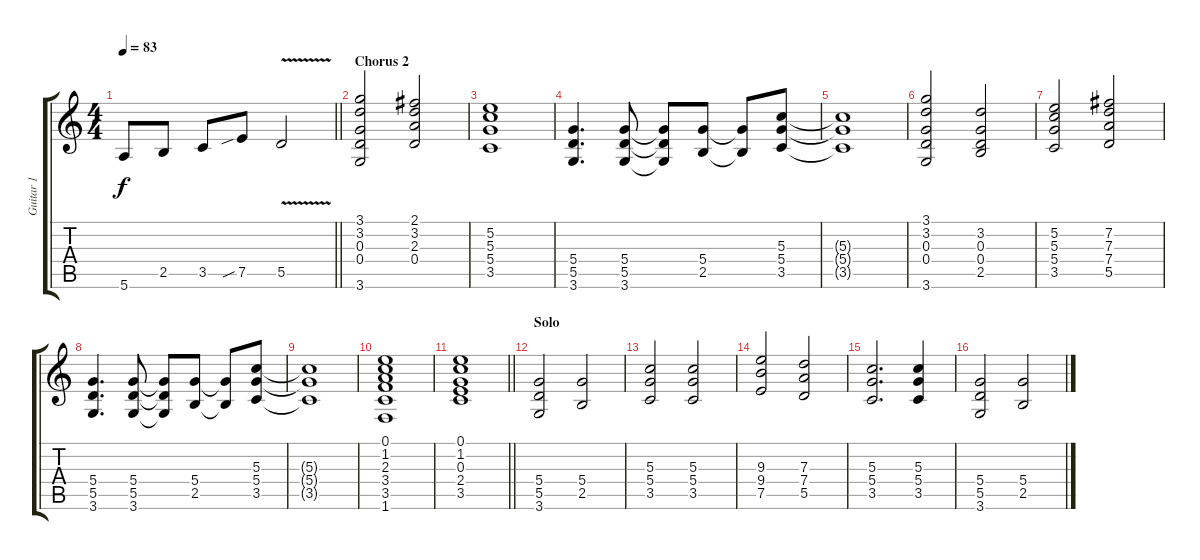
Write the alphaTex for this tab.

\track ("Guitar 1" "Guitar 1") {instrument overdrivenguitar}
\staff {score tabs}
\tuning (E4 B3 G3 D3 A2 E2) {hide}
\ts (4 4)
\tempo 83
\clef g2
\barLineRight lightlight
\ks c
5.6.8{dy f} 2.5.8 3.5.8 7.5{sib}.8 5.5{v}.2 |
\section ("" "Chorus 2")
(3.1 3.2 0.3 0.4 3.6).2 (2.1 3.2 2.3 0.4).2 |
(5.2 5.3 5.4 3.5).1 |
(5.4 5.5 3.6).4{d} (5.4 5.5 3.6).8 (5.4{t} 5.5{t} 3.6{t}).8 (5.4 2.5).8 (5.4{t} 2.5{t}).8 (5.3 5.4 3.5).8 |
(5.3{t} 5.4{t} 3.5{t}).1 |
(3.1 3.2 0.3 0.4 3.6).2 (3.2 0.3 0.4 2.5).2 |
(5.2 5.3 5.4 3.5).2 (7.2 7.3 7.4 5.5).2 |
(5.4 5.5 3.6).4{d} (5.4 5.5 3.6).8 (5.4{t} 5.5{t} 3.6{t}).8 (5.4 2.5).8 (5.4{t} 2.5{t}).8 (5.3 5.4 3.5).8 |
(5.3{t} 5.4{t} 3.5{t}).1 |
(0.1 1.2 2.3 3.4 3.5 1.6).1 |
\barLineRight lightlight
(0.1 1.2 0.3 2.4 3.5).1 |
\section ("" "Solo")
(5.4 5.5 3.6).2 (5.4 2.5).2 |
(5.3 5.4 3.5).2 (5.3 5.4 3.5).2 |
(9.3 9.4 7.5).2 (7.3 7.4 5.5).2 |
(5.3 5.4 3.5).2{d} (5.3 5.4 3.5).4 |
(5.4 5.5 3.6).2 (5.4 2.5).2
